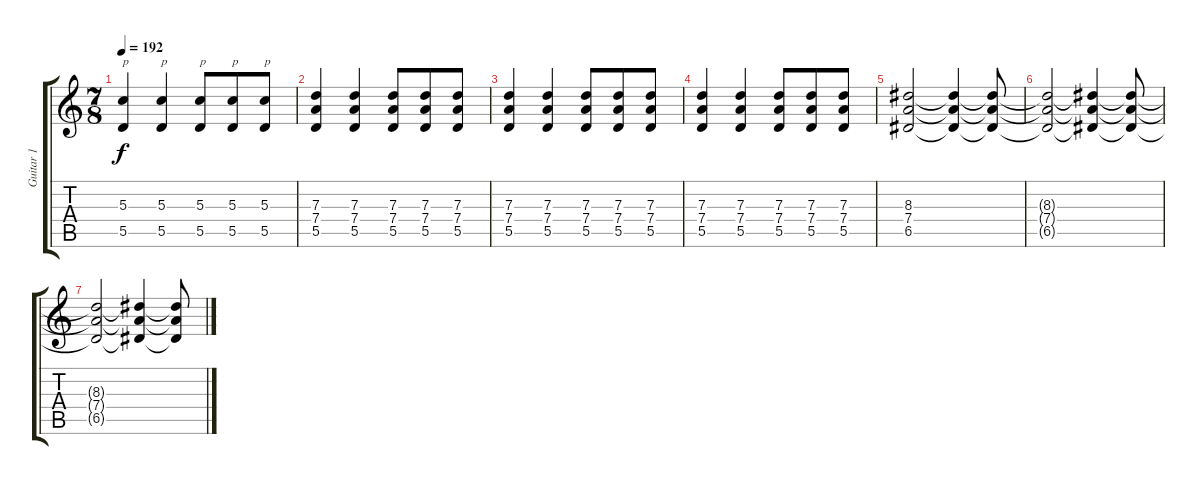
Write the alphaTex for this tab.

\track ("Guitar 1" "Guitar 1") {instrument distortionguitar}
\staff {score tabs}
\tuning (E4 B3 G3 D3 A2 E2) {hide}
\ts (7 8)
\tempo 192
\clef g2
\ks c
(5.3 5.5).4{txt "p" dy f} (5.3 5.5).4{txt "p"} (5.3 5.5).8{txt "p"} (5.3 5.5).8{txt "p"} (5.3 5.5).8{txt "p"} |
(7.3 7.4 5.5).4 (7.3 7.4 5.5).4 (7.3 7.4 5.5).8 (7.3 7.4 5.5).8 (7.3 7.4 5.5).8 |
(7.3 7.4 5.5).4 (7.3 7.4 5.5).4 (7.3 7.4 5.5).8 (7.3 7.4 5.5).8 (7.3 7.4 5.5).8 |
(7.3 7.4 5.5).4 (7.3 7.4 5.5).4 (7.3 7.4 5.5).8 (7.3 7.4 5.5).8 (7.3 7.4 5.5).8 |
(8.3 7.4 6.5).2 (8.3{t} 7.4{t} 6.5{t}).4 (8.3{t} 7.4{t} 6.5{t}).8 |
(8.3{t} 7.4{t} 6.5{t}).2 (8.3{t} 7.4{t} 6.5{t}).4 (8.3{t} 7.4{t} 6.5{t}).8 |
(8.3{t} 7.4{t} 6.5{t}).2 (8.3{t} 7.4{t} 6.5{t}).4 (8.3{t} 7.4{t} 6.5{t}).8
